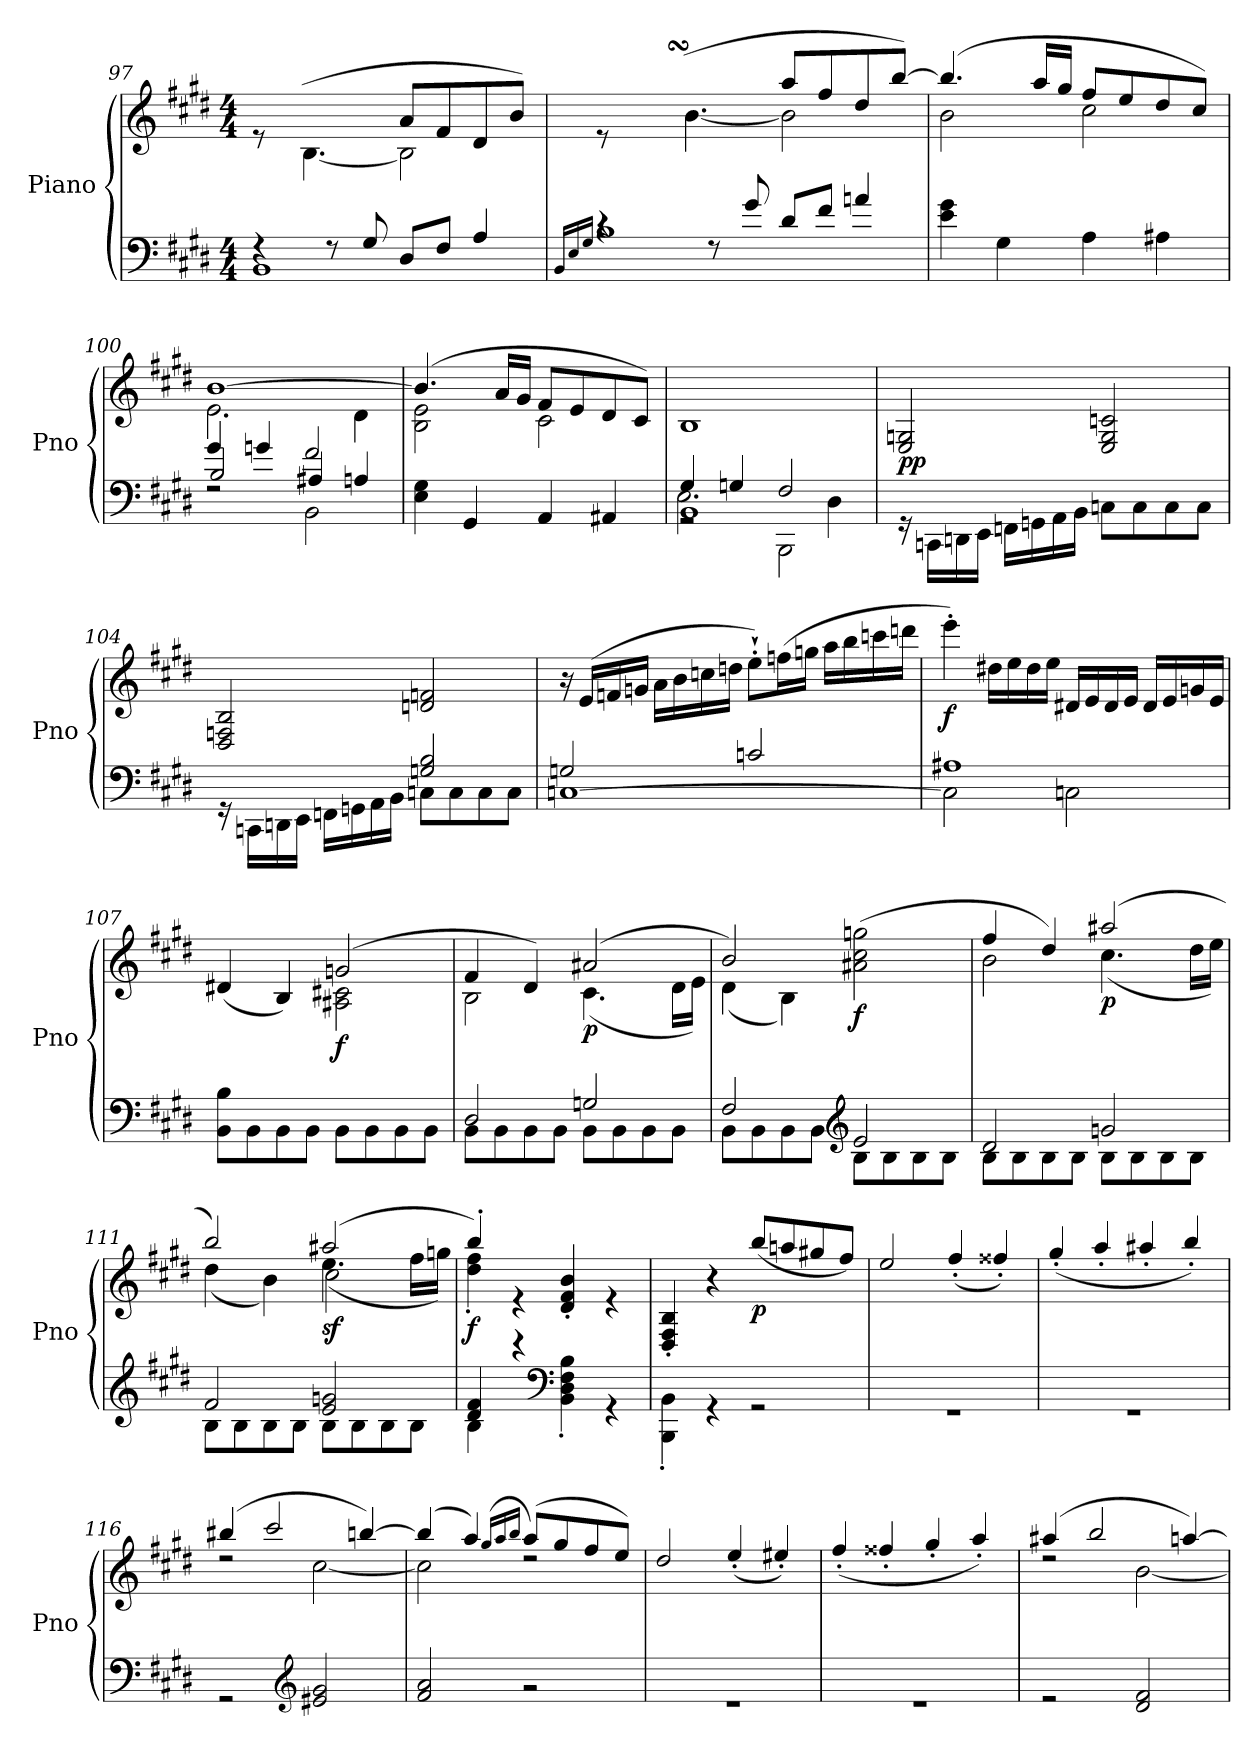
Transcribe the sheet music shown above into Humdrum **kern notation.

**kern	**kern	**dynam
*part1	*part1	*part1
*staff2	*staff1	*staff1/2
*I"Piano	*	*
*I'Pno	*	*
*clefF4	*clefG2	*
*k[f#c#g#d#]	*k[f#c#g#d#]	*
*M4/4	*M4/4	*
=97	=97	=97
*^	*^	*
*	*^	*	*	*
1ryy	4rF	1BB	8re	8ryy	.
.	.	.	(>8B/Lyy	[4.B\	.
.	8rF	.	8g#/	.	.
.	8G#/	.	8e/J	.	.
.	8D#/L	.	8a/L	2B\]	.
.	8F#/J	.	8f#/	.	.
.	4A/	.	8d#/	.	.
.	.	.	8b/J)	.	.
=98	=98	=98	=98	=98	=98
.	.	16qBB/LL	.	.	.
.	.	16qE/	.	.	.
.	.	16qG#/JJ	.	.	.
*Xbrackettup	*	*	*	*	*
24cc#LLyy	4rc	1B	8re	8ryy	.
24byy	.	.	.	.	.
24a#XJJyy	.	.	.	.	.
2..ryy	.	.	(>8bsSSS/Lyy	[4.b\	.
.	8rF	.	8gg#/	.	.
.	8g#/	.	8ee/J	.	.
.	8d#/L	.	8aa/L	2b\]	.
.	8f#/J	.	8ff#/	.	.
.	4an/	.	8dd#/	.	.
.	.	.	[8bb/J)	.	.
*	*v	*v	*	*	*
=99	=99	=99	=99	=99
1ryy	4e\ 4g#\	(>4.bb/]	2b\	.
.	4G#\	.	.	.
.	.	16aa/LL	.	.
.	.	16gg#/JJ	.	.
.	4A\	8ff#/L	2cc#\	.
.	.	8ee/	.	.
.	4A#X\	8dd#/	.	.
.	.	8cc#/J)	.	.
=100	=100	=100	=100	=100
*	*^	*	*	*
4g#/	2B/	2rF	[1b	2.e\	.
4gn/	.	.	.	.	.
2f#/	4A#X/	2BB\	.	.	.
.	4An/	.	.	4d#\	.
*	*v	*v	*	*	*
=101	=101	=101	=101	=101
1ryy	4E\ 4G#\	(>4.b/]	2B\ 2e\	.
.	4GG#/	.	.	.
.	.	16a/LL	.	.
.	.	16g#/JJ	.	.
.	4AA/	8f#/L	2c#\	.
.	.	8e/	.	.
.	4AA#X/	8d#/	.	.
.	.	8c#/J)	.	.
*	*	*v	*v	*
=102	=102	=102	=102
*^	*^	*	*
4G#/	1BB	2.E\	2rGG	1B	.
4Gn/	.	.	.	.	.
2F#/	.	.	2BBB\	.	.
.	.	4D#\	.	.	.
*	*	*v	*v	*	*
=103	=103	=103	=103	=103
!	!	!	!	!LO:DY:b
*	*v	*v	*	*
1ryy	16rGG	2E/ 2Gn/	pp
.	16CCn\LL	.	.
.	16DDn\	.	.
.	16EE\JJ	.	.
.	16FFn\LL	.	.
.	16GGn\	.	.
.	16AA\	.	.
.	16BB\JJ	.	.
.	8Cn\L	2E/ 2G/ 2cn/	.
.	8C\	.	.
.	8C\	.	.
.	8C\J	.	.
=104	=104	=104	=104
2ryy	16rGG	2D#/ 2Fn/ 2B/	.
.	16CCn\LL	.	.
.	16DDn\	.	.
.	16EE\JJ	.	.
.	16FFn\LL	.	.
.	16GGn\	.	.
.	16AA\	.	.
.	16BB\JJ	.	.
2Gn/ 2B/	8Cn\L	2dn/ 2fn/	.
.	8C\	.	.
.	8C\	.	.
.	8C\J	.	.
=105	=105	=105	=105
*	*^	*	*
1ryy	2Gn/	[1Cn	16r	.
.	.	.	(>16e/LL	.
.	.	.	16fn/	.
.	.	.	16gn/JJ	.
.	.	.	16a\LL	.
.	.	.	16b\	.
.	.	.	16ccn\	.
.	.	.	16ddn\JJ	.
.	2cn/	.	8ee'`\L)	.
.	.	.	(>16ffn\L	.
.	.	.	16ggn\JJ	.
.	.	.	16aa\LL	.
.	.	.	16bb\	.
.	.	.	16cccn\	.
.	.	.	16dddn\JJ	.
=106	=106	=106	=106	=106
!	!	!	!	!LO:DY:b
1ryy	1A#X	2C\]	4eee'\)	f
.	.	.	16dd#X\LL	.
.	.	.	16ee\	.
.	.	.	16dd#\	.
.	.	.	16ee\JJ	.
.	.	2Cn\	16d#X/LL	.
.	.	.	16e/	.
.	.	.	16d#/	.
.	.	.	16e/JJ	.
.	.	.	16d#/LL	.
.	.	.	16e/	.
.	.	.	16gn/	.
.	.	.	16e/JJ	.
*	*v	*v	*	*
=107	=107	=107	=107
*	*	*^	*
1ryy	8BB\ 8B\L	(>4d#X/	2ryy	.
.	8BB\	.	.	.
.	8BB\	4B/)	.	.
.	8BB\J	.	.	.
!	!	!	!	!LO:DY:b
.	8BB\L	(>2gn/	2A#X\ 2c#X\	f
.	8BB\	.	.	.
.	8BB\	.	.	.
.	8BB\J	.	.	.
=108	=108	=108	=108	=108
*	*^	*	*	*
1ryy	2D#/	8BB\L	4f#/	2B\	.
.	.	8BB\	.	.	.
.	.	8BB\	4d#/)	.	.
.	.	8BB\J	.	.	.
!	!	!	!	!	!LO:DY:b
.	2Gn/	8BB\L	(>2a#X/	(<4.c#\	p
.	.	8BB\	.	.	.
.	.	8BB\	.	.	.
.	.	8BB\J	.	16d#\LL	.
.	.	.	.	16e\JJ)	.
=109	=109	=109	=109	=109	=109
1ryy	2F#/	8BB\L	2b/)	(<4d#\	.
.	.	8BB\	.	.	.
.	.	8BB\	.	4B\)	.
.	.	8BB\J	.	.	.
*clefG2	*	*	*	*	*
!	!	!	!	!	!LO:DY:b
.	2e/	8B\L	(>2a#X\ 2cc#\ 2ggn\	2ryy	f
.	.	8B\	.	.	.
.	.	8B\	.	.	.
.	.	8B\J	.	.	.
=110	=110	=110	=110	=110	=110
1ryy	2d#/	8B\L	4ff#/	2b\	.
.	.	8B\	.	.	.
.	.	8B\	4dd#/)	.	.
.	.	8B\J	.	.	.
!	!	!	!	!	!LO:DY:b
.	2gn/	8B\L	(>2aa#X/	(<4.cc#\	p
.	.	8B\	.	.	.
.	.	8B\	.	.	.
.	.	8B\J	.	16dd#\LL	.
.	.	.	.	16ee\JJ)	.
=111	=111	=111	=111	=111	=111
*	*	*	*	*^	*
1ryy	2f#/	8B\L	2bb/)	(<4dd#\	2ryy	.
.	.	8B\	.	.	.	.
.	.	8B\	.	4b\)	.	.
.	.	8B\J	.	.	.	.
!	!	!	!	!	!	!LO:DY:b
.	2e/ 2gn/	8B\L	(>2aa#X/	(>4.ee\	2cc#\	sf
.	.	8B\	.	.	.	.
.	.	8B\	.	.	.	.
.	.	8B\J	.	16ff#\LL	.	.
.	.	.	.	16ggn\JJ)	.	.
*	*	*	*	*v	*v	*
=112	=112	=112	=112	=112	=112
!	!	!	!	!	!LO:DY:b
1ryy	4d#/' 4f#/'	4B'\	4bb'/)	4dd#\' 4ff#\'	f
.	4rccc	2.ryy	4re	2.ryy	.
*clefF4	*	*	*	*	*
.	4BB\' 4D#\' 4F#\' 4B\'	.	4d#/' 4f#/' 4b/'	.	.
.	4rGG	.	4re	.	.
*	*v	*v	*	*	*
*	*	*v	*v	*
=113	=113	=113	=113
1ryy	4BBB\' 4BB\'	4D#/' 4F#/' 4B/'	.
.	4r	4r	.
!	!	!	!LO:DY:b
.	2r	(<8bb/L	p
.	.	8aan/	.
.	.	8gg#X/	.
.	.	8ff#/J)	.
=114	=114	=114	=114
1ryy	1r	2ee/	.
.	.	(<4ff#'/	.
.	.	4ff##X'/)	.
=115	=115	=115	=115
1ryy	1r	(<4gg#'/	.
.	.	4aa'/	.
.	.	4aa#X'/	.
.	.	4bb'/)	.
=116	=116	=116	=116
*	*	*^	*
1ryy	2r	(>4bb#X/	2rdd	.
.	.	2ccc#/	.	.
*clefG2	*	*	*	*
.	2e#X/ 2g#/	.	[2cc#\	.
.	.	[4bbn/)	.	.
=117	=117	=117	=117	=117
1ryy	2f#/ 2a/	(>4bb/]	2cc#\]	.
.	.	4aa/)	.	.
.	.	(<16qgg#/LL	.	.
.	.	16qaa/	.	.
.	.	16qbb/JJ	.	.
.	2r	(>8aa/L)	2rdd	.
.	.	8gg#/	.	.
.	.	8ff#/	.	.
.	.	8ee/J)	.	.
*	*	*v	*v	*
=118	=118	=118	=118
1ryy	1r	2dd#/	.
.	.	(<4ee'/	.
.	.	4ee#X'/)	.
=119	=119	=119	=119
1ryy	1r	(<4ff#'/	.
.	.	4ff##X'/	.
.	.	4gg#'/	.
.	.	4aa'/)	.
=120	=120	=120	=120
*	*	*^	*
1ryy	2r	(>4aa#X/	2rdd	.
.	.	2bb/	.	.
.	2d#/ 2f#/	.	[2b\	.
.	.	[4aan/)	.	.
*v	*v	*	*	*
*	*v	*v	*
=	=	=
*-	*-	*-
